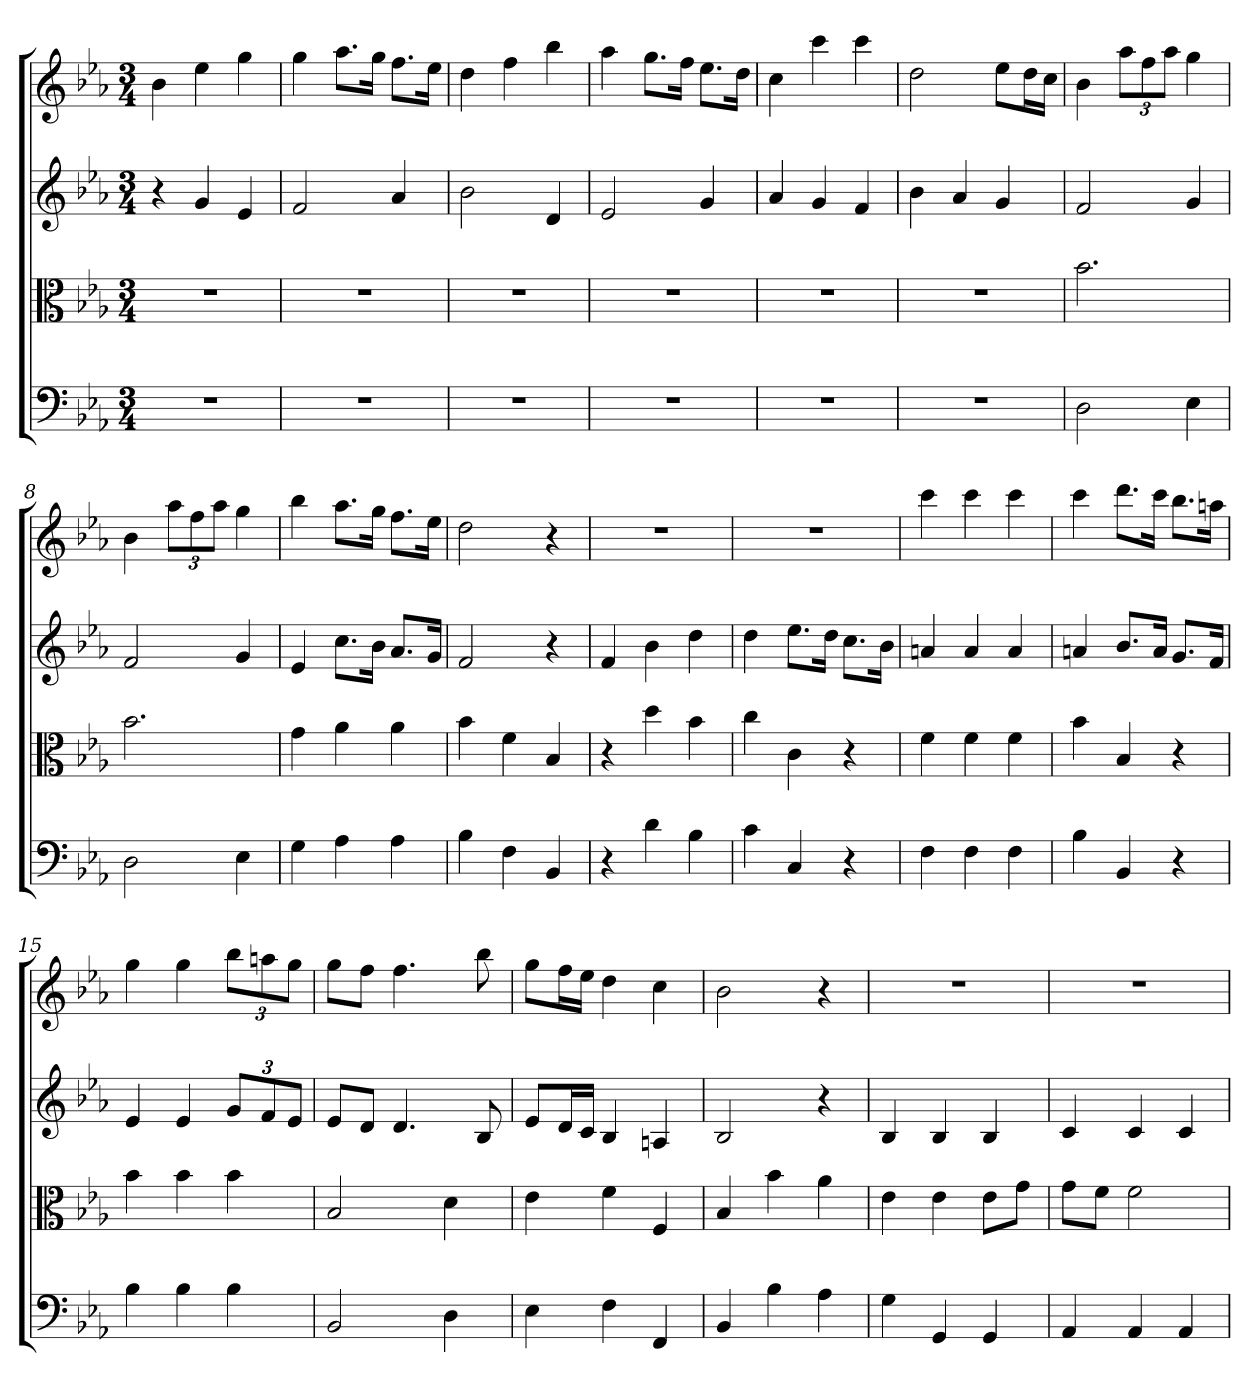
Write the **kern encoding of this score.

**kern	**kern	**kern	**kern
*part4	*part3	*part2	*part1
*staff4	*staff3	*staff2	*staff1
*clefF4	*clefC3	*	*
*k[b-e-a-]	*k[b-e-a-]	*k[b-e-a-]	*k[b-e-a-]
*E-:	*E-:	*E-:	*E-:
*M3/4	*M3/4	*M3/4	*M3/4
=	=	=	=
2.r	2.r	4r	4b-
.	.	4g	4ee-
.	.	4e-	4gg
=2	=2	=2	=2
2.r	2.r	2f	4gg
.	.	.	8.aa-L
.	.	.	16ggJk
.	.	4a-	8.ffL
.	.	.	16ee-Jk
=3	=3	=3	=3
2.r	2.r	2b-	4dd
.	.	.	4ff
.	.	4d	4bb-
=4	=4	=4	=4
2.r	2.r	2e-	4aa-
.	.	.	8.ggL
.	.	.	16ffJk
.	.	4g	8.ee-L
.	.	.	16ddJk
=5	=5	=5	=5
2.r	2.r	4a-	4cc
.	.	4g	4ccc
.	.	4f	4ccc
=6	=6	=6	=6
2.r	2.r	4b-	2dd
.	.	4a-	.
.	.	4g	8ee-L
.	.	.	16ddL
.	.	.	16ccJJ
=7	=7	=7	=7
2D	2.b-	2f	4b-
.	.	.	12aa-L
.	.	.	12ff
.	.	.	12aa-J
4E-	.	4g	4gg
=8	=8	=8	=8
2D	2.b-	2f	4b-
.	.	.	12aa-L
.	.	.	12ff
.	.	.	12aa-J
4E-	.	4g	4gg
=9	=9	=9	=9
4G	4g	4e-	4bb-
4A-	4a-	8.ccL	8.aa-L
.	.	16b-Jk	16ggJk
4A-	4a-	8.a-L	8.ffL
.	.	16gJk	16ee-Jk
=10	=10	=10	=10
4B-	4b-	2f	2dd
4F	4f	.	.
4BB-	4B-	4r	4r
=11	=11	=11	=11
4r	4r	4f	2.r
4d	4dd	4b-	.
4B-	4b-	4dd	.
=12	=12	=12	=12
4c	4cc	4dd	2.r
4C	4c	8.ee-L	.
.	.	16ddJk	.
4r	4r	8.ccL	.
.	.	16b-Jk	.
=13	=13	=13	=13
4F	4f	4an	4ccc
4F	4f	4a	4ccc
4F	4f	4a	4ccc
=14	=14	=14	=14
4B-	4b-	4an	4ccc
4BB-	4B-	8.b-L	8.dddL
.	.	16aJk	16cccJk
4r	4r	8.gL	8.bb-L
.	.	16fJk	16aanJk
=15	=15	=15	=15
4B-	4b-	4e-	4gg
4B-	4b-	4e-	4gg
4B-	4b-	12gL	12bb-L
.	.	12f	12aan
.	.	12e-J	12ggJ
=16	=16	=16	=16
2BB-	2B-	8e-L	8ggL
.	.	8dJ	8ffJ
.	.	4.d	4.ff
4D	4d	.	.
.	.	8B-	8bb-
=17	=17	=17	=17
4E-	4e-	8e-L	8ggL
.	.	16dL	16ffL
.	.	16cJJ	16ee-JJ
4F	4f	4B-	4dd
4FF	4F	4An	4cc
=18	=18	=18	=18
4BB-	4B-	2B-	2b-
4B-	4b-	.	.
4A-	4a-	4r	4r
=19	=19	=19	=19
4G	4e-	4B-	2.r
4GG	4e-	4B-	.
4GG	8e-\L	4B-	.
.	8g\J	.	.
=20	=20	=20	=20
4AA-	8g\L	4c	2.r
.	8f\J	.	.
4AA-	2f	4c	.
4AA-	.	4c	.
=	=	=	=
*-	*-	*-	*-
